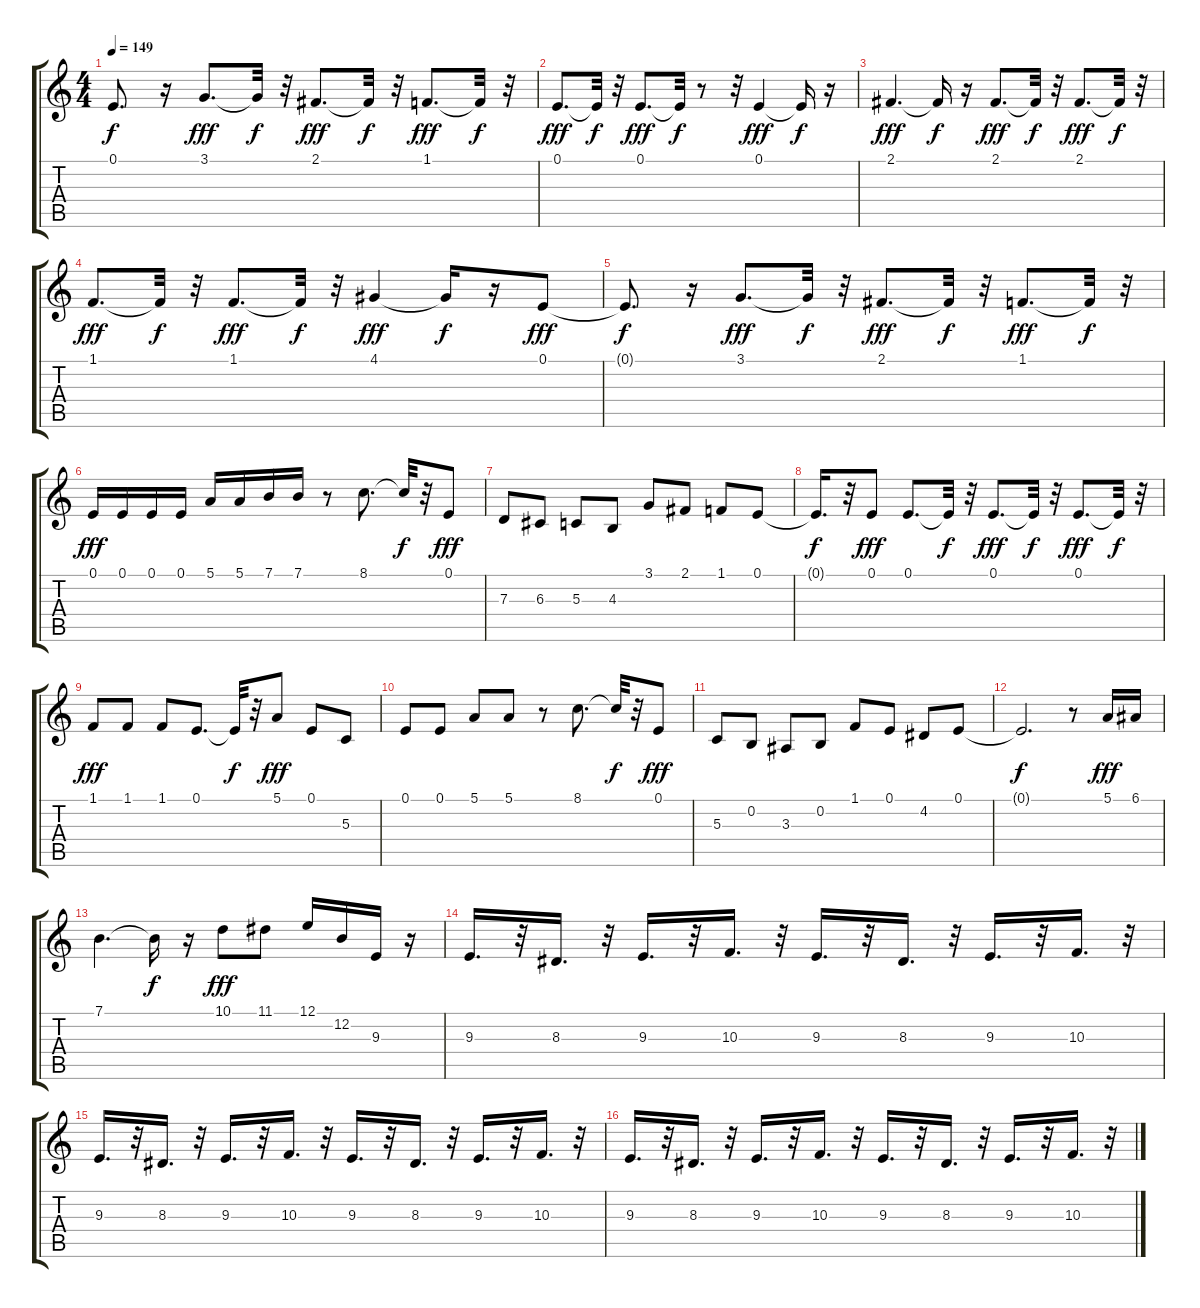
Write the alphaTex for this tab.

\track "" {instrument lead2sawtooth}
\staff {score tabs}
\tuning (E4 B3 G3 D3 A2 E2) {hide}
\ts (4 4)
\tempo 149
\clef g2
\ks c
0.1{t}.8{d dy f} r.16 3.1.8{d dy fff} 3.1{t}.32{dy f} r.32 2.1.8{d dy fff} 2.1{t}.32{dy f} r.32 1.1.8{d dy fff} 1.1{t}.32{dy f} r.32 |
0.1.8{d dy fff} 0.1{t}.32{dy f} r.32 0.1.8{d dy fff} 0.1{t}.32{dy f} r.8 r.32 0.1.4{dy fff} 0.1{t}.16{dy f} r.16 |
2.1.4{d dy fff} 2.1{t}.16{dy f} r.16 2.1.8{d dy fff} 2.1{t}.32{dy f} r.32 2.1.8{d dy fff} 2.1{t}.32{dy f} r.32 |
1.1.8{d dy fff} 1.1{t}.32{dy f} r.32 1.1.8{d dy fff} 1.1{t}.32{dy f} r.32 4.1.4{dy fff} 4.1{t}.16{dy f} r.16 0.1.8{dy fff} |
0.1{t}.8{d dy f} r.16 3.1.8{d dy fff} 3.1{t}.32{dy f} r.32 2.1.8{d dy fff} 2.1{t}.32{dy f} r.32 1.1.8{d dy fff} 1.1{t}.32{dy f} r.32 |
0.1.16{dy fff} 0.1.16 0.1.16 0.1.16 5.1.16 5.1.16 7.1.16 7.1.16 r.8 8.1.8{d} 8.1{t}.32{dy f} r.32 0.1.8{dy fff} |
7.3.8 6.3.8 5.3.8 4.3.8 3.1.8 2.1.8 1.1.8 0.1.8 |
0.1{t}.16{d dy f} r.32 0.1.8{dy fff} 0.1.8{d} 0.1{t}.32{dy f} r.32 0.1.8{d dy fff} 0.1{t}.32{dy f} r.32 0.1.8{d dy fff} 0.1{t}.32{dy f} r.32 |
1.1.8{dy fff} 1.1.8 1.1.8 0.1.8{d} 0.1{t}.32{dy f} r.32 5.1.8{dy fff} 0.1.8 5.3.8 |
0.1.8 0.1.8 5.1.8 5.1.8 r.8 8.1.8{d} 8.1{t}.32{dy f} r.32 0.1.8{dy fff} |
5.3.8 0.2.8 3.3.8 0.2.8 1.1.8 0.1.8 4.2.8 0.1.8 |
0.1{t}.2{d dy f} r.8 5.1.16{dy fff} 6.1.16 |
7.1.4{d} 7.1{t}.16{dy f} r.16 10.1.8{dy fff} 11.1.8 12.1.16 12.2.16 9.3.16 r.16 |
9.3.16{d} r.32 8.3.16{d} r.32 9.3.16{d} r.32 10.3.16{d} r.32 9.3.16{d} r.32 8.3.16{d} r.32 9.3.16{d} r.32 10.3.16{d} r.32 |
9.3.16{d} r.32 8.3.16{d} r.32 9.3.16{d} r.32 10.3.16{d} r.32 9.3.16{d} r.32 8.3.16{d} r.32 9.3.16{d} r.32 10.3.16{d} r.32 |
9.3.16{d} r.32 8.3.16{d} r.32 9.3.16{d} r.32 10.3.16{d} r.32 9.3.16{d} r.32 8.3.16{d} r.32 9.3.16{d} r.32 10.3.16{d} r.32
